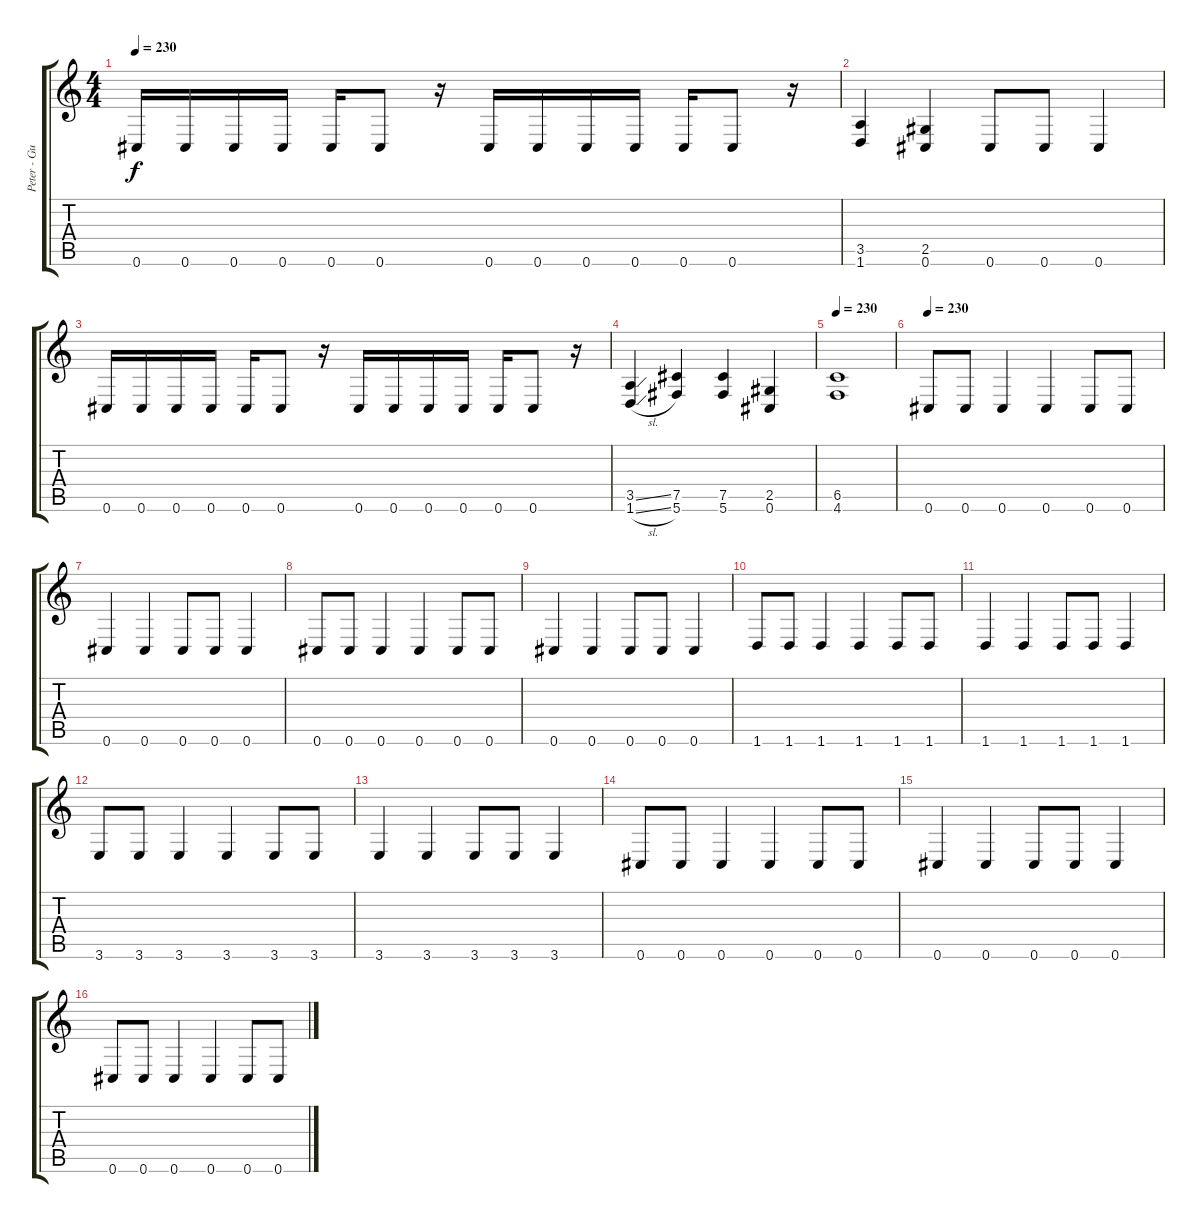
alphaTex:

\track ("Peter - Guitar, Vocal" "Peter - Gu") {instrument overdrivenguitar}
\staff {score tabs}
\tuning (Db4 Ab3 E3 B2 Gb2 Db2) {hide}
\ts (4 4)
\tempo 230
\clef g2
\ks c
0.6.16{dy f} 0.6.16 0.6.16 0.6.16 0.6.16 0.6.8 r.16 0.6.16 0.6.16 0.6.16 0.6.16 0.6.16 0.6.8 r.16 |
(3.5 1.6).4 (2.5 0.6).4 0.6.8 0.6.8 0.6.4 |
0.6.16 0.6.16 0.6.16 0.6.16 0.6.16 0.6.8 r.16 0.6.16 0.6.16 0.6.16 0.6.16 0.6.16 0.6.8 r.16 |
(3.5{ss} 1.6{sl}).4 (7.5 5.6).4 (7.5 5.6).4 (2.5 0.6).4 |
\tempo 230
(6.5 4.6).1 |
\tempo 230
0.6.8 0.6.8 0.6.4 0.6.4 0.6.8 0.6.8 |
0.6.4 0.6.4 0.6.8 0.6.8 0.6.4 |
0.6.8 0.6.8 0.6.4 0.6.4 0.6.8 0.6.8 |
0.6.4 0.6.4 0.6.8 0.6.8 0.6.4 |
1.6.8 1.6.8 1.6.4 1.6.4 1.6.8 1.6.8 |
1.6.4 1.6.4 1.6.8 1.6.8 1.6.4 |
3.6.8 3.6.8 3.6.4 3.6.4 3.6.8 3.6.8 |
3.6.4 3.6.4 3.6.8 3.6.8 3.6.4 |
0.6.8 0.6.8 0.6.4 0.6.4 0.6.8 0.6.8 |
0.6.4 0.6.4 0.6.8 0.6.8 0.6.4 |
0.6.8 0.6.8 0.6.4 0.6.4 0.6.8 0.6.8
